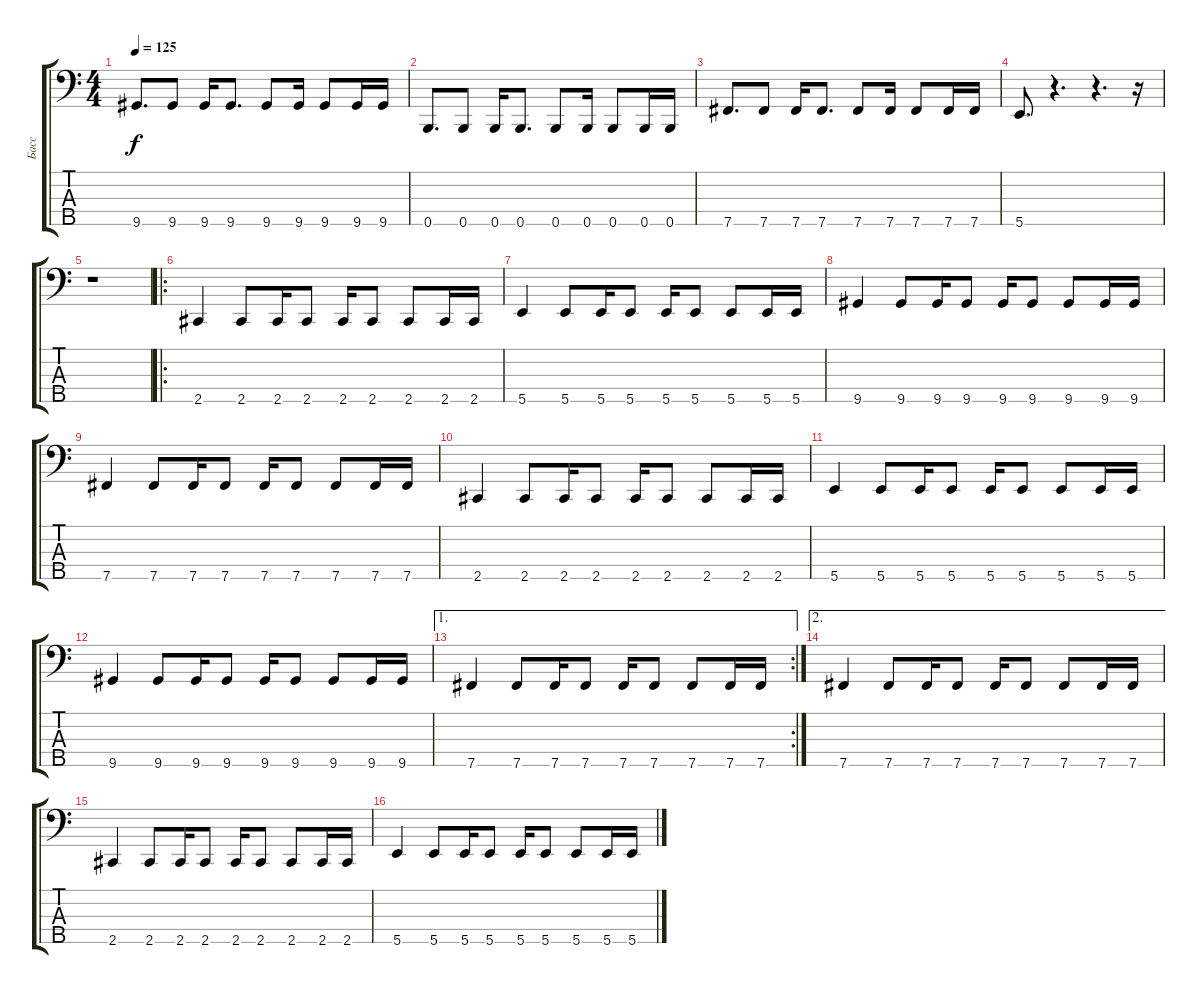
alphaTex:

\track ("Басс" "Басс") {instrument electricbassfinger}
\staff {score tabs}
\tuning (G2 D2 A1 E1 B0) {hide}
\ts (4 4)
\tempo 125
\clef f4
\ks c
9.5.8{d dy f} 9.5.8 9.5.16 9.5.8{d} 9.5.8 9.5.16 9.5.8 9.5.16 9.5.16 |
0.5.8{d} 0.5.8 0.5.16 0.5.8{d} 0.5.8 0.5.16 0.5.8 0.5.16 0.5.16 |
7.5.8{d} 7.5.8 7.5.16 7.5.8{d} 7.5.8 7.5.16 7.5.8 7.5.16 7.5.16 |
5.5.8{d} r.4{d} r.4{d} r.16 |
r.1 |
\ro
2.5.4 2.5.8 2.5.16 2.5.8 2.5.16 2.5.8 2.5.8 2.5.16 2.5.16 |
5.5.4 5.5.8 5.5.16 5.5.8 5.5.16 5.5.8 5.5.8 5.5.16 5.5.16 |
9.5.4 9.5.8 9.5.16 9.5.8 9.5.16 9.5.8 9.5.8 9.5.16 9.5.16 |
7.5.4 7.5.8 7.5.16 7.5.8 7.5.16 7.5.8 7.5.8 7.5.16 7.5.16 |
2.5.4 2.5.8 2.5.16 2.5.8 2.5.16 2.5.8 2.5.8 2.5.16 2.5.16 |
5.5.4 5.5.8 5.5.16 5.5.8 5.5.16 5.5.8 5.5.8 5.5.16 5.5.16 |
9.5.4 9.5.8 9.5.16 9.5.8 9.5.16 9.5.8 9.5.8 9.5.16 9.5.16 |
\ae 1
\rc 2
7.5.4 7.5.8 7.5.16 7.5.8 7.5.16 7.5.8 7.5.8 7.5.16 7.5.16 |
\ae 2
7.5.4 7.5.8 7.5.16 7.5.8 7.5.16 7.5.8 7.5.8 7.5.16 7.5.16 |
2.5.4 2.5.8 2.5.16 2.5.8 2.5.16 2.5.8 2.5.8 2.5.16 2.5.16 |
5.5.4 5.5.8 5.5.16 5.5.8 5.5.16 5.5.8 5.5.8 5.5.16 5.5.16
